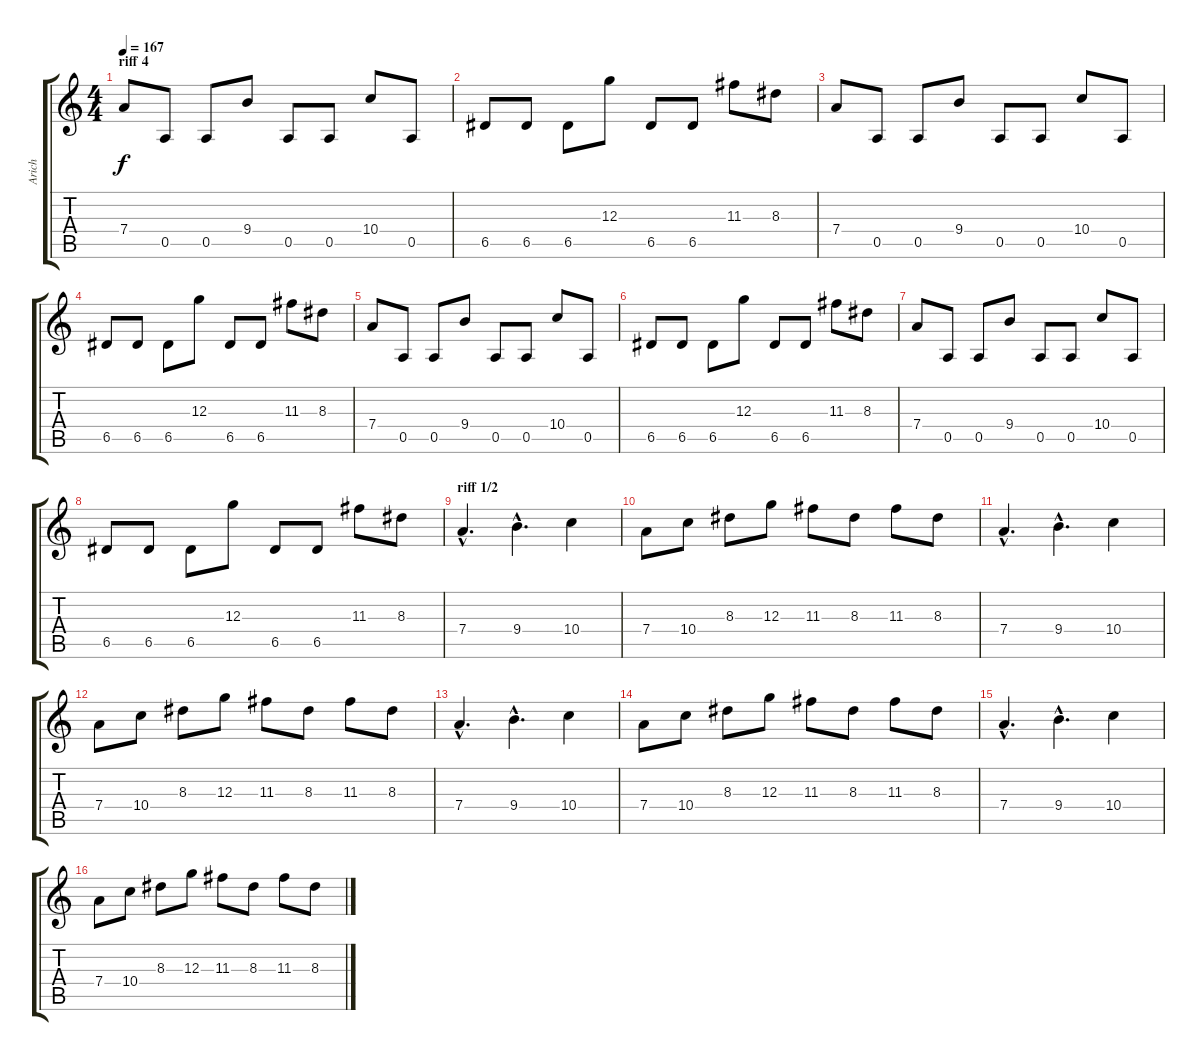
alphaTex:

\track ("Arich" "Arich") {instrument overdrivenguitar}
\staff {score tabs}
\tuning (E4 B3 G3 D3 A2 E2) {hide}
\ts (4 4)
\section ("" "riff 4")
\tempo 167
\clef g2
\ks c
7.4.8{dy f} 0.5.8 0.5.8 9.4.8 0.5.8 0.5.8 10.4.8 0.5.8 |
6.5.8 6.5.8 6.5.8 12.3.8 6.5.8 6.5.8 11.3.8 8.3.8 |
7.4.8 0.5.8 0.5.8 9.4.8 0.5.8 0.5.8 10.4.8 0.5.8 |
6.5.8 6.5.8 6.5.8 12.3.8 6.5.8 6.5.8 11.3.8 8.3.8 |
7.4.8 0.5.8 0.5.8 9.4.8 0.5.8 0.5.8 10.4.8 0.5.8 |
6.5.8 6.5.8 6.5.8 12.3.8 6.5.8 6.5.8 11.3.8 8.3.8 |
7.4.8 0.5.8 0.5.8 9.4.8 0.5.8 0.5.8 10.4.8 0.5.8 |
6.5.8 6.5.8 6.5.8 12.3.8 6.5.8 6.5.8 11.3.8 8.3.8 |
\section ("" "riff 1/2")
7.4{hac}.4{d} 9.4{hac}.4{d} 10.4.4{volume 16 instrument guitarharmonics} |
7.4.8{instrument overdrivenguitar} 10.4.8 8.3.8 12.3.8 11.3.8 8.3.8 11.3.8 8.3.8 |
7.4{hac}.4{d} 9.4{hac}.4{d} 10.4.4{volume 16 instrument guitarharmonics} |
7.4.8{instrument overdrivenguitar} 10.4.8 8.3.8 12.3.8 11.3.8 8.3.8 11.3.8 8.3.8 |
7.4{hac}.4{d} 9.4{hac}.4{d} 10.4.4{volume 16 instrument guitarharmonics} |
7.4.8{instrument overdrivenguitar} 10.4.8 8.3.8 12.3.8 11.3.8 8.3.8 11.3.8 8.3.8 |
7.4{hac}.4{d} 9.4{hac}.4{d} 10.4.4{volume 16 instrument guitarharmonics} |
7.4.8{instrument overdrivenguitar} 10.4.8 8.3.8 12.3.8 11.3.8 8.3.8 11.3.8 8.3.8
